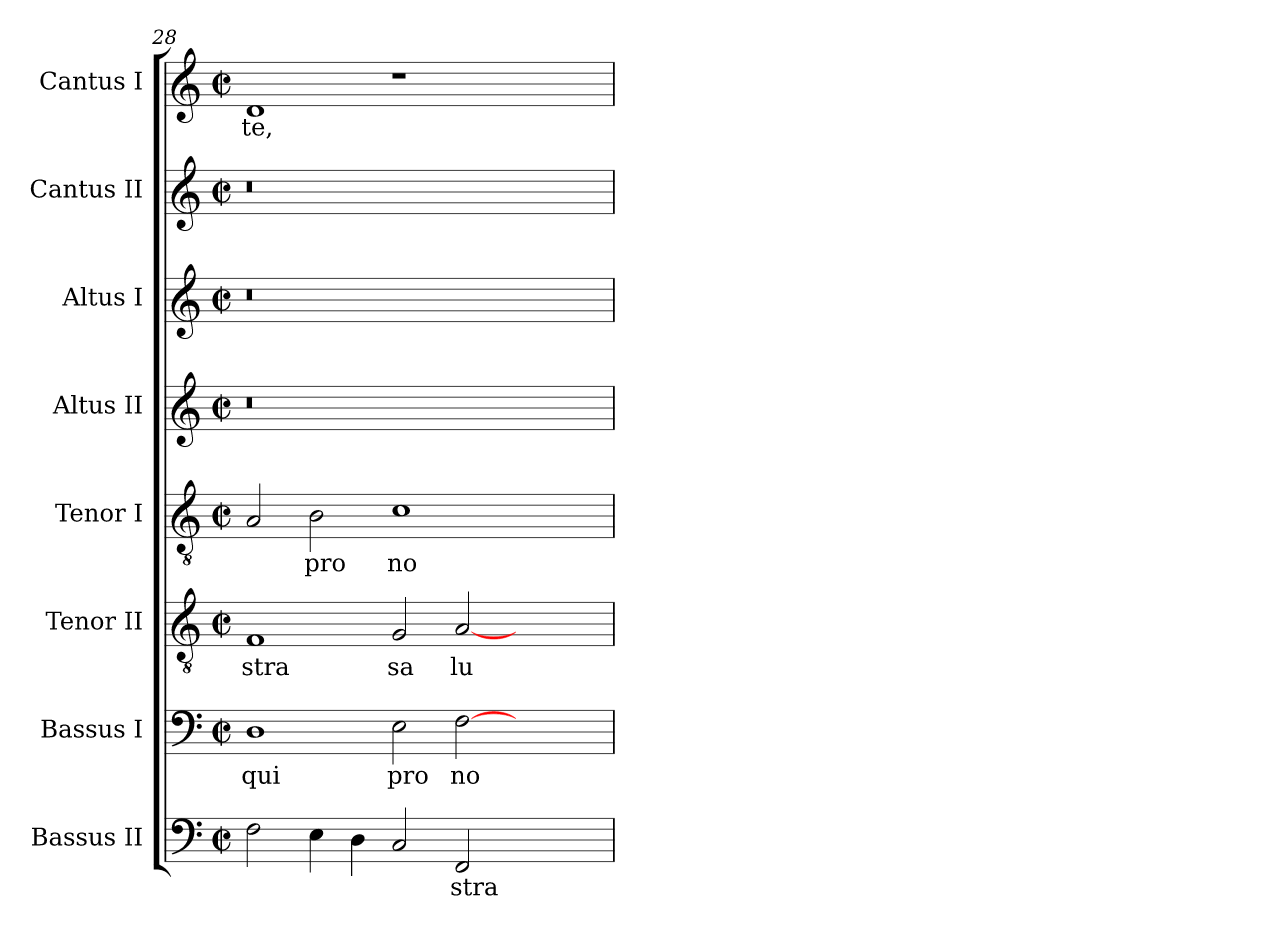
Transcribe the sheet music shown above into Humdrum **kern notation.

**kern	**text	**kern	**text	**kern	**text	**kern	**text	**kern	**kern	**kern	**kern	**text
*part8	*part8	*part7	*part7	*part6	*part6	*part5	*part5	*part4	*part3	*part2	*part1	*part1
*staff8	*staff8	*staff7	*staff7	*staff6	*staff6	*staff5	*staff5	*staff4	*staff3	*staff2	*staff1	*staff1
*I"Bassus II	*	*I"Bassus I	*	*I"Tenor II	*	*I"Tenor I	*	*I"Altus II	*I"Altus I	*I"Cantus II	*I"Cantus I	*
*I'B II	*	*I'B I	*	*I'T II	*	*I'T I	*	*I'A II	*I'A I	*I'C II	*I'C I	*
*clefF4	*	*clefF4	*	*clefGv2	*	*clefGv2	*	*clefG2	*clefG2	*clefG2	*clefG2	*
*	*	*	*	*	*	*	*	*	*k[]	*	*	*
*	*	*	*	*	*	*	*	*	*C:	*	*	*
*M2/2	*	*M2/2	*	*M2/2	*	*M2/2	*	*M2/2	*M2/2	*M2/2	*M2/2	*
*met(c|)	*	*met(c|)	*	*met(c|)	*	*met(c|)	*	*met(c|)	*met(c|)	*met(c|)	*met(c|)	*
=28	=28	=28	=28	=28	=28	=28	=28	=28	=28	=28	=28	=28
!	!	!	!LO:LY:b:cj	!	!LO:LY:b:cj	!	!	!	!	!	!	!LO:LY:b:cj
2F\	.	1D	qui	1F	stra	2A/	.	0r	0r	0r	1d	te,
!	!	!	!	!	!	!	!LO:LY:b:cj	!	!	!	!	!
4E\	.	.	.	.	.	2B\	pro	.	.	.	.	.
4D\	.	.	.	.	.	.	.	.	.	.	.	.
!	!	!	!LO:LY:b:cj	!	!LO:LY:b:cj	!	!LO:LY:b:cj	!	!	!	!LO:N:vis=1	!
2C/	.	2E\	pro	2G/	sa	1c	no-	.	.	.	0r	.
!	!LO:LY:b:cj	!	!LO:LY:b:cj	!	!LO:LY:b:cj	!	!	!	!	!	!	!
2FF/	-stra	[>2F\	no-	[<2A/	lu	.	.	.	.	.	.	.
1ryy	.	1ryy	.	1ryy	.	1ryy	.	1ryy	1ryy	1ryy	.	.
=	=	=	=	=	=	=	=	=	=	=	=	=
*-	*-	*-	*-	*-	*-	*-	*-	*-	*-	*-	*-	*-
